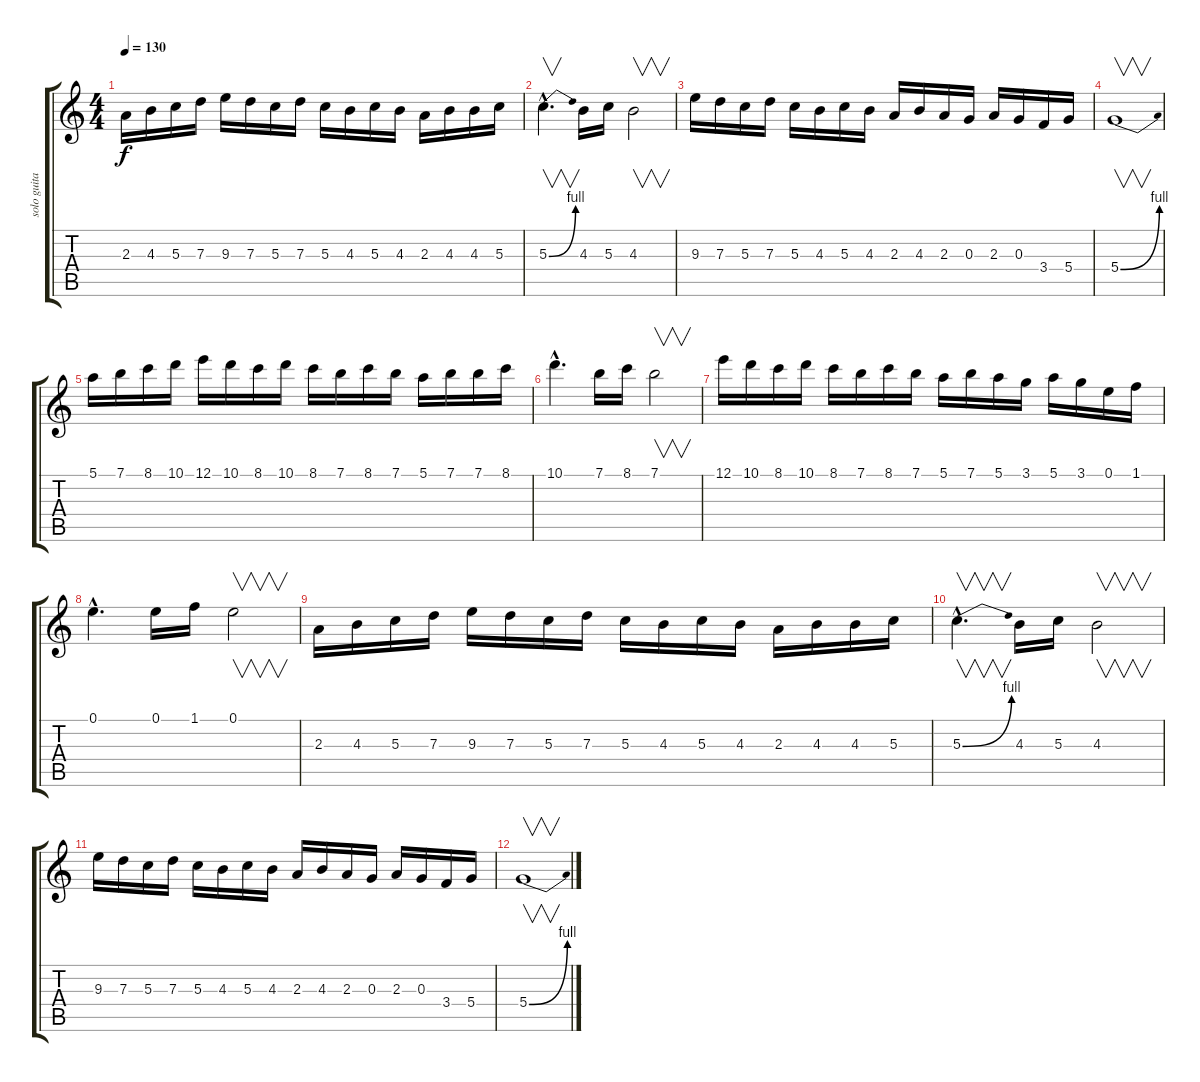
\track ("solo guitar" "solo guita") {instrument distortionguitar}
\staff {score tabs}
\tuning (E4 B3 G3 D3 A2 E2) {hide}
\ts (4 4)
\tempo 130
\clef g2
\ks c
2.3.16{dy f} 4.3.16 5.3.16 7.3.16 9.3.16 7.3.16 5.3.16 7.3.16 5.3.16 4.3.16 5.3.16 4.3.16 2.3.16 4.3.16 4.3.16 5.3.16 |
5.3{be (bend 0 0 60 4) hac}.4{v d} 4.3.16 5.3.16 4.3.2{v} |
9.3.16 7.3.16 5.3.16 7.3.16 5.3.16 4.3.16 5.3.16 4.3.16 2.3.16 4.3.16 2.3.16 0.3.16 2.3.16 0.3.16 3.4.16 5.4.16 |
5.4{be (bend 0 0 60 4)}.1{v} |
5.1.16{volume 12} 7.1.16 8.1.16 10.1.16 12.1.16 10.1.16 8.1.16 10.1.16 8.1.16 7.1.16 8.1.16 7.1.16 5.1.16 7.1.16 7.1.16 8.1.16 |
10.1{hac}.4{d} 7.1.16 8.1.16 7.1.2{v} |
12.1.16{volume 8} 10.1.16 8.1.16 10.1.16 8.1.16 7.1.16 8.1.16 7.1.16 5.1.16 7.1.16 5.1.16 3.1.16 5.1.16 3.1.16 0.1.16 1.1.16 |
0.1{hac}.4{d} 0.1.16 1.1.16 0.1.2{v} |
2.3.16{volume 4} 4.3.16 5.3.16 7.3.16 9.3.16 7.3.16 5.3.16 7.3.16 5.3.16 4.3.16 5.3.16 4.3.16 2.3.16 4.3.16 4.3.16 5.3.16 |
5.3{be (bend 0 0 60 4) hac}.4{v d} 4.3.16 5.3.16 4.3.2{v} |
9.3.16{volume 0} 7.3.16 5.3.16 7.3.16 5.3.16 4.3.16 5.3.16 4.3.16 2.3.16 4.3.16 2.3.16 0.3.16 2.3.16 0.3.16 3.4.16 5.4.16 |
5.4{be (bend 0 0 60 4)}.1{v}
